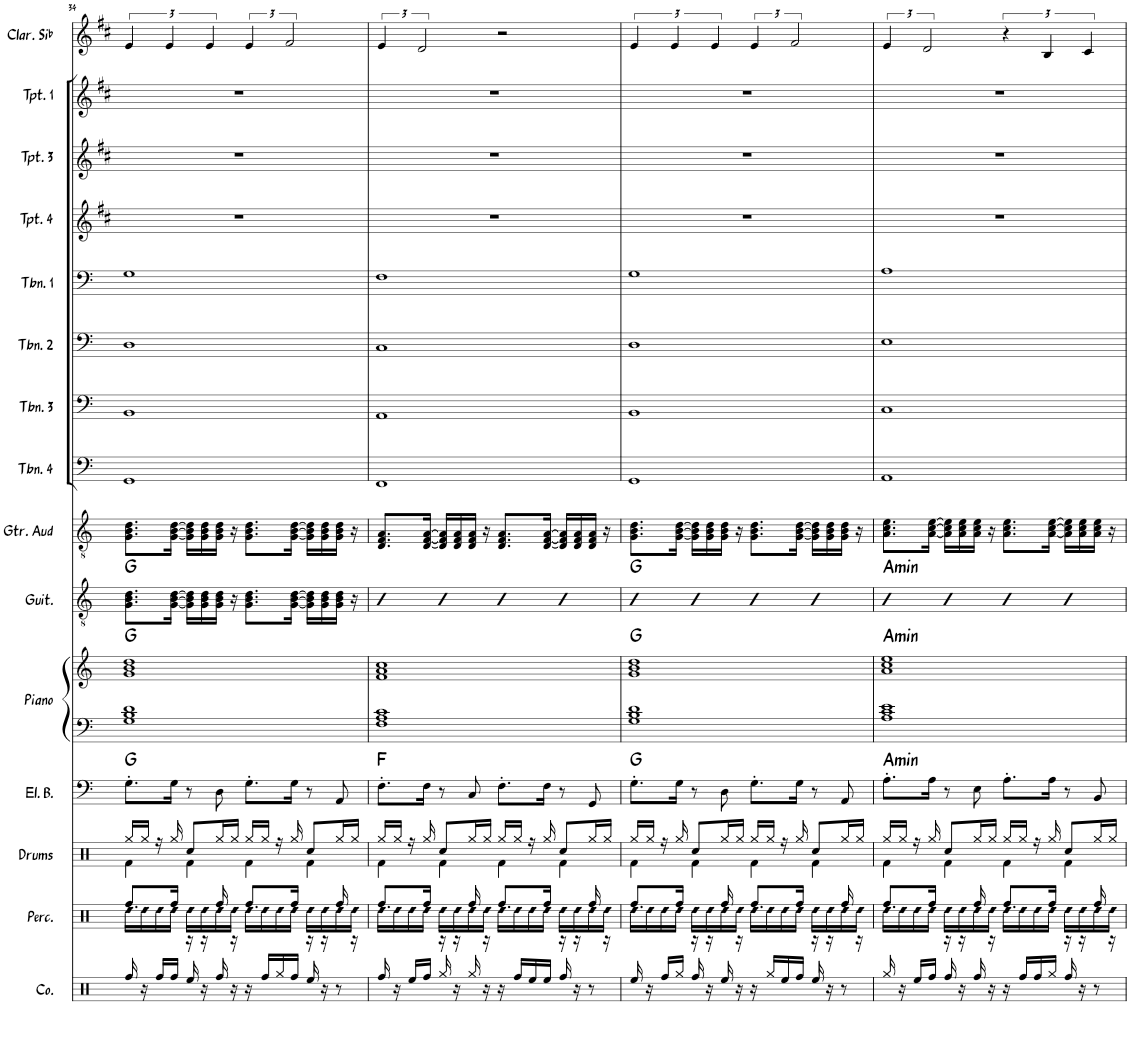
**kern	**kern	**kern	**kern	**harte	**kern	**kern	**harte	**kern	**harte	**kern	**kern	**kern	**kern	**kern	**kern	**kern	**kern	**kern
*part15	*part14	*part13	*part12	*part12	*part11	*part11	*part11	*part10	*part10	*part9	*part8	*part7	*part6	*part5	*part4	*part3	*part2	*part1
*staff16	*staff15	*staff14	*staff13	*	*staff12	*staff11	*	*staff10	*	*staff9	*staff8	*staff7	*staff6	*staff5	*staff4	*staff3	*staff2	*staff1
*I"Congas	*I"Percussion	*I"Drums	*I"Electric Bass	*	*I"Piano	*	*	*I"Guitar	*	*I"Guitar Audio	*I"Trombone 4	*I"Trombone 3	*I"Trombone 2	*I"Trombone 1	*I"Trumpet 4	*I"Trumpet 3	*I"Trumpet 1	*I"Clarinette en Sib
*I'Co.	*I'Perc.	*I'Drums	*I'El. B.	*	*I'Piano	*	*	*I'Guit.	*	*I'Gtr. Aud	*I'Tbn. 4	*I'Tbn. 3	*I'Tbn. 2	*I'Tbn. 1	*I'Tpt. 4	*I'Tpt. 3	*I'Tpt. 1	*I'Clar. Sib
!!LO:PB:g=z
*clefX	*clefX	*clefX	*clefF4	*	*clefF4	*clefG2	*	*clefGv2	*	*clefGv2	*clefF4	*clefF4	*clefF4	*clefF4	*clefG2	*clefG2	*clefG2	*clefG2
*	*	*	*Trd7c12	*	*	*	*	*	*	*	*	*	*	*	*Trd1c2	*Trd1c2	*Trd1c2	*Trd1c2
*k[]	*k[]	*k[]	*k[]	*	*k[]	*k[]	*	*k[]	*	*k[]	*k[]	*k[]	*k[]	*k[]	*k[f#c#]	*k[f#c#]	*k[f#c#]	*k[f#c#]
*M4/4	*M4/4	*M4/4	*M4/4	*	*M4/4	*M4/4	*	*M4/4	*	*M4/4	*M4/4	*M4/4	*M4/4	*M4/4	*M4/4	*M4/4	*M4/4	*M4/4
=34	=34	=34	=34	=34	=34	=34	=34	=34	=34	=34	=34	=34	=34	=34	=34	=34	=34	=34
!	!LO:N:head=diamond	!	!	!	!	!	!	!	!	!	!	!	!	!	!	!	!	!
*	*^	*^	*	*	*	*	*	*	*	*	*	*	*	*	*	*	*	*
16Rff/	16Rdd\LL	8.Rff/L	16Rgg/LL	4Rf\	8.G'\L	G:maj	1G 1B 1d	1g 1b 1dd	G:maj	8.G\ 8.B\ 8.d\L	G:maj	8.G\ 8.B\ 8.d\L	1GG	1BB	1D	1G	1r	1r	1r	6e/
!	!LO:N:head=diamond	!	!	!	!	!	!	!	!	!	!	!	!	!	!	!	!	!	!	!
16r	16Rdd\	.	16Rgg/JJ	.	.	.	.	.	.	.	.	.	.	.	.	.	.	.	.	.
!	!LO:N:head=diamond	!	!	!	!	!	!	!	!	!	!	!	!	!	!	!	!	!	!	!
16Rff/LL	16Rdd\	.	16r	.	.	.	.	.	.	.	.	.	.	.	.	.	.	.	.	.
.	.	.	.	.	.	.	.	.	.	.	.	.	.	.	.	.	.	.	.	6e/
!	!LO:N:head=diamond	!	!	!	!	!	!	!	!	!	!	!	!	!	!	!	!	!	!	!
16Rff/JJ	16Rdd\JJ	16Rff/Jk	16Rgg/	.	16G\Jk	.	.	.	.	[16G\ [16B\ [16d\Jk	.	[16G\ [16B\ [16d\Jk	.	.	.	.	.	.	.	.
!	!LO:N:head=diamond	!	!	!	!	!	!	!	!	!	!	!	!	!	!	!	!	!	!	!
16Ree/	16Rdd\LL	16r	8Rcc/L	4Rf\	8r	.	.	.	.	16G\] 16B\] 16d\]LL	.	16G\] 16B\] 16d\]LL	.	.	.	.	.	.	.	.
!	!LO:N:head=diamond	!	!	!	!	!	!	!	!	!	!	!	!	!	!	!	!	!	!	!
16r	16Rdd\	16r	.	.	.	.	.	.	.	16G\ 16B\ 16d\	.	16G\ 16B\ 16d\	.	.	.	.	.	.	.	.
.	.	.	.	.	.	.	.	.	.	.	.	.	.	.	.	.	.	.	.	6e/
!	!LO:N:head=diamond	!	!	!	!	!	!	!	!	!	!	!	!	!	!	!	!	!	!	!
16Rff/	16Rdd\	16Rff/	16Rgg/L	.	8D\	.	.	.	.	16G\ 16B\ 16d\JJ	.	16G\ 16B\ 16d\JJ	.	.	.	.	.	.	.	.
!	!LO:N:head=diamond	!	!	!	!	!	!	!	!	!	!	!	!	!	!	!	!	!	!	!
16r	16Rdd\JJ	16r	16Rgg/JJ	.	.	.	.	.	.	16r	.	16r	.	.	.	.	.	.	.	.
!	!LO:N:head=diamond	!	!	!	!	!	!	!	!	!	!	!	!	!	!	!	!	!	!	!
16r	16Rdd\LL	8.Rff/L	16Rgg/LL	4Rf\	8.G'\L	.	.	.	.	8.G\ 8.B\ 8.d\L	.	8.G\ 8.B\ 8.d\L	.	.	.	.	.	.	.	6e/
!	!LO:N:head=diamond	!	!	!	!	!	!	!	!	!	!	!	!	!	!	!	!	!	!	!
16Rff/LL	16Rdd\	.	16Rgg/JJ	.	.	.	.	.	.	.	.	.	.	.	.	.	.	.	.	.
!	!LO:N:head=diamond	!	!	!	!	!	!	!	!	!	!	!	!	!	!	!	!	!	!	!
16Rgg/	16Rdd\	.	16r	.	.	.	.	.	.	.	.	.	.	.	.	.	.	.	.	.
.	.	.	.	.	.	.	.	.	.	.	.	.	.	.	.	.	.	.	.	3f#/
!	!LO:N:head=diamond	!	!	!	!	!	!	!	!	!	!	!	!	!	!	!	!	!	!	!
16Rff/JJ	16Rdd\JJ	16Rff/Jk	16Rgg/	.	16G\Jk	.	.	.	.	[16G\ [16B\ [16d\Jk	.	[16G\ [16B\ [16d\Jk	.	.	.	.	.	.	.	.
!	!LO:N:head=diamond	!	!	!	!	!	!	!	!	!	!	!	!	!	!	!	!	!	!	!
16Ree/	16Rdd\LL	16r	8Rcc/L	4Rf\	8r	.	.	.	.	16G\] 16B\] 16d\]LL	.	16G\] 16B\] 16d\]LL	.	.	.	.	.	.	.	.
!	!LO:N:head=diamond	!	!	!	!	!	!	!	!	!	!	!	!	!	!	!	!	!	!	!
16r	16Rdd\	16r	.	.	.	.	.	.	.	16G\ 16B\ 16d\	.	16G\ 16B\ 16d\	.	.	.	.	.	.	.	.
!	!LO:N:head=diamond	!	!	!	!	!	!	!	!	!	!	!	!	!	!	!	!	!	!	!
8r	16Rdd\	16Rff/	16Rgg/L	.	8AA/	.	.	.	.	16G\ 16B\ 16d\JJ	.	16G\ 16B\ 16d\JJ	.	.	.	.	.	.	.	.
!	!LO:N:head=diamond	!	!	!	!	!	!	!	!	!	!	!	!	!	!	!	!	!	!	!
.	16Rdd\JJ	16r	16Rgg/JJ	.	.	.	.	.	.	16r	.	16r	.	.	.	.	.	.	.	.
=35	=35	=35	=35	=35	=35	=35	=35	=35	=35	=35	=35	=35	=35	=35	=35	=35	=35	=35	=35	=35
!	!LO:N:head=diamond	!	!	!	!	!	!	!	!	!	!	!	!	!	!	!	!	!	!	!
16Rff/	16Rdd\LL	8.Rff/L	16Rgg/LL	4Rf\	8.F'\L	F:maj	1F 1A 1c	1f 1a 1cc	.	4B	.	8.D/ 8.F/ 8.A/L	1FF	1AA	1C	1F	1r	1r	1r	6e/
!	!LO:N:head=diamond	!	!	!	!	!	!	!	!	!	!	!	!	!	!	!	!	!	!	!
16r	16Rdd\	.	16Rgg/JJ	.	.	.	.	.	.	.	.	.	.	.	.	.	.	.	.	.
!	!LO:N:head=diamond	!	!	!	!	!	!	!	!	!	!	!	!	!	!	!	!	!	!	!
16Ree/LL	16Rdd\	.	16r	.	.	.	.	.	.	.	.	.	.	.	.	.	.	.	.	.
.	.	.	.	.	.	.	.	.	.	.	.	.	.	.	.	.	.	.	.	3d/
!	!LO:N:head=diamond	!	!	!	!	!	!	!	!	!	!	!	!	!	!	!	!	!	!	!
16Rff/JJ	16Rdd\JJ	16Rff/Jk	16Rgg/	.	16F\Jk	.	.	.	.	.	.	[16D/ [16F/ [16A/Jk	.	.	.	.	.	.	.	.
!	!LO:N:head=diamond	!	!	!	!	!	!	!	!	!	!	!	!	!	!	!	!	!	!	!
16Rgg/	16Rdd\LL	16r	8Rcc/L	4Rf\	8r	.	.	.	.	4B	.	16D/] 16F/] 16A/]LL	.	.	.	.	.	.	.	.
!	!LO:N:head=diamond	!	!	!	!	!	!	!	!	!	!	!	!	!	!	!	!	!	!	!
16r	16Rdd\	16r	.	.	.	.	.	.	.	.	.	16D/ 16F/ 16A/	.	.	.	.	.	.	.	.
!	!LO:N:head=diamond	!	!	!	!	!	!	!	!	!	!	!	!	!	!	!	!	!	!	!
16Rgg/	16Rdd\	16Rff/	16Rgg/L	.	8C/	.	.	.	.	.	.	16D/ 16F/ 16A/JJ	.	.	.	.	.	.	.	.
!	!LO:N:head=diamond	!	!	!	!	!	!	!	!	!	!	!	!	!	!	!	!	!	!	!
16r	16Rdd\JJ	16r	16Rgg/JJ	.	.	.	.	.	.	.	.	16r	.	.	.	.	.	.	.	.
!	!LO:N:head=diamond	!	!	!	!	!	!	!	!	!	!	!	!	!	!	!	!	!	!	!
16r	16Rdd\LL	8.Rff/L	16Rgg/LL	4Rf\	8.F'\L	.	.	.	.	4B	.	8.D/ 8.F/ 8.A/L	.	.	.	.	.	.	.	2r
!	!LO:N:head=diamond	!	!	!	!	!	!	!	!	!	!	!	!	!	!	!	!	!	!	!
16Rff/LL	16Rdd\	.	16Rgg/JJ	.	.	.	.	.	.	.	.	.	.	.	.	.	.	.	.	.
!	!LO:N:head=diamond	!	!	!	!	!	!	!	!	!	!	!	!	!	!	!	!	!	!	!
16Ree/	16Rdd\	.	16r	.	.	.	.	.	.	.	.	.	.	.	.	.	.	.	.	.
!	!LO:N:head=diamond	!	!	!	!	!	!	!	!	!	!	!	!	!	!	!	!	!	!	!
16Ree/JJ	16Rdd\JJ	16Rff/Jk	16Rgg/	.	16F\Jk	.	.	.	.	.	.	[16D/ [16F/ [16A/Jk	.	.	.	.	.	.	.	.
!	!LO:N:head=diamond	!	!	!	!	!	!	!	!	!	!	!	!	!	!	!	!	!	!	!
16Rff/	16Rdd\LL	16r	8Rcc/L	4Rf\	8r	.	.	.	.	4B	.	16D/] 16F/] 16A/]LL	.	.	.	.	.	.	.	.
!	!LO:N:head=diamond	!	!	!	!	!	!	!	!	!	!	!	!	!	!	!	!	!	!	!
16r	16Rdd\	16r	.	.	.	.	.	.	.	.	.	16D/ 16F/ 16A/	.	.	.	.	.	.	.	.
!	!LO:N:head=diamond	!	!	!	!	!	!	!	!	!	!	!	!	!	!	!	!	!	!	!
8r	16Rdd\	16Rff/	16Rgg/L	.	8GG/	.	.	.	.	.	.	16D/ 16F/ 16A/JJ	.	.	.	.	.	.	.	.
!	!LO:N:head=diamond	!	!	!	!	!	!	!	!	!	!	!	!	!	!	!	!	!	!	!
.	16Rdd\JJ	16r	16Rgg/JJ	.	.	.	.	.	.	.	.	16r	.	.	.	.	.	.	.	.
=36	=36	=36	=36	=36	=36	=36	=36	=36	=36	=36	=36	=36	=36	=36	=36	=36	=36	=36	=36	=36
!	!LO:N:head=diamond	!	!	!	!	!	!	!	!	!	!	!	!	!	!	!	!	!	!	!
16Ree/	16Rdd\LL	8.Rff/L	16Rgg/LL	4Rf\	8.G'\L	G:maj	1G 1B 1d	1g 1b 1dd	G:maj	4B	G:maj	8.G\ 8.B\ 8.d\L	1GG	1BB	1D	1G	1r	1r	1r	6e/
!	!LO:N:head=diamond	!	!	!	!	!	!	!	!	!	!	!	!	!	!	!	!	!	!	!
16r	16Rdd\	.	16Rgg/JJ	.	.	.	.	.	.	.	.	.	.	.	.	.	.	.	.	.
!	!LO:N:head=diamond	!	!	!	!	!	!	!	!	!	!	!	!	!	!	!	!	!	!	!
16Rff/LL	16Rdd\	.	16r	.	.	.	.	.	.	.	.	.	.	.	.	.	.	.	.	.
.	.	.	.	.	.	.	.	.	.	.	.	.	.	.	.	.	.	.	.	6e/
!	!LO:N:head=diamond	!	!	!	!	!	!	!	!	!	!	!	!	!	!	!	!	!	!	!
16Rgg/JJ	16Rdd\JJ	16Rff/Jk	16Rgg/	.	16G\Jk	.	.	.	.	.	.	[16G\ [16B\ [16d\Jk	.	.	.	.	.	.	.	.
!	!LO:N:head=diamond	!	!	!	!	!	!	!	!	!	!	!	!	!	!	!	!	!	!	!
16Rff/	16Rdd\LL	16r	8Rcc/L	4Rf\	8r	.	.	.	.	4B	.	16G\] 16B\] 16d\]LL	.	.	.	.	.	.	.	.
!	!LO:N:head=diamond	!	!	!	!	!	!	!	!	!	!	!	!	!	!	!	!	!	!	!
16r	16Rdd\	16r	.	.	.	.	.	.	.	.	.	16G\ 16B\ 16d\	.	.	.	.	.	.	.	.
.	.	.	.	.	.	.	.	.	.	.	.	.	.	.	.	.	.	.	.	6e/
!	!LO:N:head=diamond	!	!	!	!	!	!	!	!	!	!	!	!	!	!	!	!	!	!	!
16Ree/	16Rdd\	16Rff/	16Rgg/L	.	8D\	.	.	.	.	.	.	16G\ 16B\ 16d\JJ	.	.	.	.	.	.	.	.
!	!LO:N:head=diamond	!	!	!	!	!	!	!	!	!	!	!	!	!	!	!	!	!	!	!
16r	16Rdd\JJ	16r	16Rgg/JJ	.	.	.	.	.	.	.	.	16r	.	.	.	.	.	.	.	.
!	!LO:N:head=diamond	!	!	!	!	!	!	!	!	!	!	!	!	!	!	!	!	!	!	!
16r	16Rdd\LL	8.Rff/L	16Rgg/LL	4Rf\	8.G'\L	.	.	.	.	4B	.	8.G\ 8.B\ 8.d\L	.	.	.	.	.	.	.	6e/
!	!LO:N:head=diamond	!	!	!	!	!	!	!	!	!	!	!	!	!	!	!	!	!	!	!
16Rgg/LL	16Rdd\	.	16Rgg/JJ	.	.	.	.	.	.	.	.	.	.	.	.	.	.	.	.	.
!	!LO:N:head=diamond	!	!	!	!	!	!	!	!	!	!	!	!	!	!	!	!	!	!	!
16Ree/	16Rdd\	.	16r	.	.	.	.	.	.	.	.	.	.	.	.	.	.	.	.	.
.	.	.	.	.	.	.	.	.	.	.	.	.	.	.	.	.	.	.	.	3f#/
!	!LO:N:head=diamond	!	!	!	!	!	!	!	!	!	!	!	!	!	!	!	!	!	!	!
16Rff/JJ	16Rdd\JJ	16Rff/Jk	16Rgg/	.	16G\Jk	.	.	.	.	.	.	[16G\ [16B\ [16d\Jk	.	.	.	.	.	.	.	.
!	!LO:N:head=diamond	!	!	!	!	!	!	!	!	!	!	!	!	!	!	!	!	!	!	!
16Ree/	16Rdd\LL	16r	8Rcc/L	4Rf\	8r	.	.	.	.	4B	.	16G\] 16B\] 16d\]LL	.	.	.	.	.	.	.	.
!	!LO:N:head=diamond	!	!	!	!	!	!	!	!	!	!	!	!	!	!	!	!	!	!	!
16r	16Rdd\	16r	.	.	.	.	.	.	.	.	.	16G\ 16B\ 16d\	.	.	.	.	.	.	.	.
!	!LO:N:head=diamond	!	!	!	!	!	!	!	!	!	!	!	!	!	!	!	!	!	!	!
8r	16Rdd\	16Rff/	16Rgg/L	.	8AA/	.	.	.	.	.	.	16G\ 16B\ 16d\JJ	.	.	.	.	.	.	.	.
!	!LO:N:head=diamond	!	!	!	!	!	!	!	!	!	!	!	!	!	!	!	!	!	!	!
.	16Rdd\JJ	16r	16Rgg/JJ	.	.	.	.	.	.	.	.	16r	.	.	.	.	.	.	.	.
=37	=37	=37	=37	=37	=37	=37	=37	=37	=37	=37	=37	=37	=37	=37	=37	=37	=37	=37	=37	=37
!	!LO:N:head=diamond	!	!	!	!	!LO:H:kt=min	!	!	!LO:H:kt=min	!	!LO:H:kt=min	!	!	!	!	!	!	!	!	!
16Rgg/	16Rdd\LL	8.Rff/L	16Rgg/LL	4Rf\	8.A'\L	A:min	1A 1c 1e	1a 1cc 1ee	A:min	4B	A:min	8.A\ 8.c\ 8.e\L	1AA	1C	1E	1A	1r	1r	1r	6e/
!	!LO:N:head=diamond	!	!	!	!	!	!	!	!	!	!	!	!	!	!	!	!	!	!	!
16r	16Rdd\	.	16Rgg/JJ	.	.	.	.	.	.	.	.	.	.	.	.	.	.	.	.	.
!	!LO:N:head=diamond	!	!	!	!	!	!	!	!	!	!	!	!	!	!	!	!	!	!	!
16Ree/LL	16Rdd\	.	16r	.	.	.	.	.	.	.	.	.	.	.	.	.	.	.	.	.
.	.	.	.	.	.	.	.	.	.	.	.	.	.	.	.	.	.	.	.	3d/
!	!LO:N:head=diamond	!	!	!	!	!	!	!	!	!	!	!	!	!	!	!	!	!	!	!
16Rff/JJ	16Rdd\JJ	16Rff/Jk	16Rgg/	.	16A\Jk	.	.	.	.	.	.	[16A\ [16c\ [16e\Jk	.	.	.	.	.	.	.	.
!	!LO:N:head=diamond	!	!	!	!	!	!	!	!	!	!	!	!	!	!	!	!	!	!	!
16Rff/	16Rdd\LL	16r	8Rcc/L	4Rf\	8r	.	.	.	.	4B	.	16A\] 16c\] 16e\]LL	.	.	.	.	.	.	.	.
!	!LO:N:head=diamond	!	!	!	!	!	!	!	!	!	!	!	!	!	!	!	!	!	!	!
16r	16Rdd\	16r	.	.	.	.	.	.	.	.	.	16A\ 16c\ 16e\	.	.	.	.	.	.	.	.
!	!LO:N:head=diamond	!	!	!	!	!	!	!	!	!	!	!	!	!	!	!	!	!	!	!
16Rff/	16Rdd\	16Rff/	16Rgg/L	.	8E\	.	.	.	.	.	.	16A\ 16c\ 16e\JJ	.	.	.	.	.	.	.	.
!	!LO:N:head=diamond	!	!	!	!	!	!	!	!	!	!	!	!	!	!	!	!	!	!	!
16r	16Rdd\JJ	16r	16Rgg/JJ	.	.	.	.	.	.	.	.	16r	.	.	.	.	.	.	.	.
!	!LO:N:head=diamond	!	!	!	!	!	!	!	!	!	!	!	!	!	!	!	!	!	!	!
16r	16Rdd\LL	8.Rff/L	16Rgg/LL	4Rf\	8.A'\L	.	.	.	.	4B	.	8.A\ 8.c\ 8.e\L	.	.	.	.	.	.	.	6r
!	!LO:N:head=diamond	!	!	!	!	!	!	!	!	!	!	!	!	!	!	!	!	!	!	!
16Rff/LL	16Rdd\	.	16Rgg/JJ	.	.	.	.	.	.	.	.	.	.	.	.	.	.	.	.	.
!	!LO:N:head=diamond	!	!	!	!	!	!	!	!	!	!	!	!	!	!	!	!	!	!	!
16Rff/	16Rdd\	.	16r	.	.	.	.	.	.	.	.	.	.	.	.	.	.	.	.	.
.	.	.	.	.	.	.	.	.	.	.	.	.	.	.	.	.	.	.	.	6B/
!	!LO:N:head=diamond	!	!	!	!	!	!	!	!	!	!	!	!	!	!	!	!	!	!	!
16Rgg/JJ	16Rdd\JJ	16Rff/Jk	16Rgg/	.	16A\Jk	.	.	.	.	.	.	[16A\ [16c\ [16e\Jk	.	.	.	.	.	.	.	.
!	!LO:N:head=diamond	!	!	!	!	!	!	!	!	!	!	!	!	!	!	!	!	!	!	!
16Rff/	16Rdd\LL	16r	8Rcc/L	4Rf\	8r	.	.	.	.	4B	.	16A\] 16c\] 16e\]LL	.	.	.	.	.	.	.	.
!	!LO:N:head=diamond	!	!	!	!	!	!	!	!	!	!	!	!	!	!	!	!	!	!	!
16r	16Rdd\	16r	.	.	.	.	.	.	.	.	.	16A\ 16c\ 16e\	.	.	.	.	.	.	.	.
.	.	.	.	.	.	.	.	.	.	.	.	.	.	.	.	.	.	.	.	6c#/
!	!LO:N:head=diamond	!	!	!	!	!	!	!	!	!	!	!	!	!	!	!	!	!	!	!
8r	16Rdd\	16Rff/	16Rgg/L	.	8BB/	.	.	.	.	.	.	16A\ 16c\ 16e\JJ	.	.	.	.	.	.	.	.
!	!LO:N:head=diamond	!	!	!	!	!	!	!	!	!	!	!	!	!	!	!	!	!	!	!
.	16Rdd\JJ	16r	16Rgg/JJ	.	.	.	.	.	.	.	.	16r	.	.	.	.	.	.	.	.
*	*v	*v	*	*	*	*	*	*	*	*	*	*	*	*	*	*	*	*	*	*
*	*	*v	*v	*	*	*	*	*	*	*	*	*	*	*	*	*	*	*	*
=	=	=	=	=	=	=	=	=	=	=	=	=	=	=	=	=	=	=
*-	*-	*-	*-	*-	*-	*-	*-	*-	*-	*-	*-	*-	*-	*-	*-	*-	*-	*-
